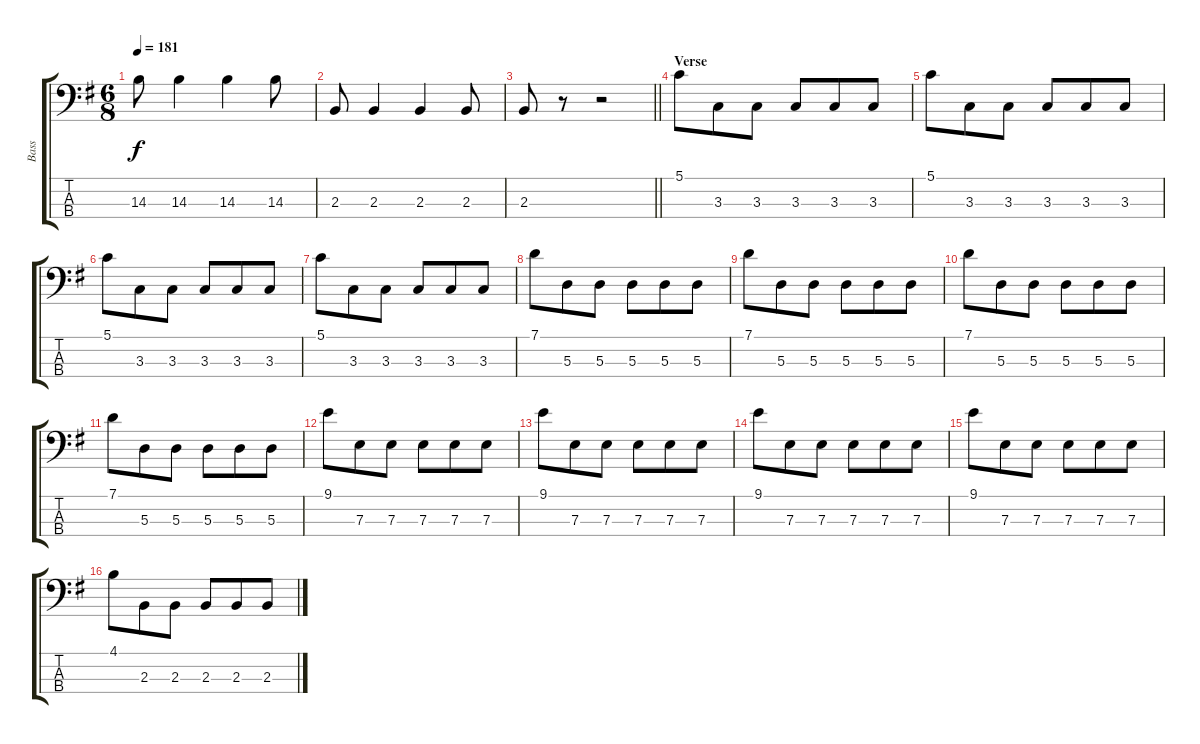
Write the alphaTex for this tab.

\track ("Bass" "Bass") {instrument electricbassfinger}
\staff {score tabs}
\tuning (G2 D2 A1 E1) {hide}
\ts (6 8)
\tempo 181
\clef f4
\ks eminor
14.3.8{dy f} 14.3.4 14.3.4 14.3.8 |
2.3.8 2.3.4 2.3.4 2.3.8 |
\barLineRight lightlight
2.3.8 r.8 r.2 |
\section ("" "Verse")
5.1.8{volume 10 instrument electricbassfinger} 3.3.8 3.3.8 3.3.8 3.3.8 3.3.8 |
5.1.8 3.3.8 3.3.8 3.3.8 3.3.8 3.3.8 |
5.1.8 3.3.8 3.3.8 3.3.8 3.3.8 3.3.8 |
5.1.8 3.3.8 3.3.8 3.3.8 3.3.8 3.3.8 |
7.1.8 5.3.8 5.3.8 5.3.8 5.3.8 5.3.8 |
7.1.8 5.3.8 5.3.8 5.3.8 5.3.8 5.3.8 |
7.1.8 5.3.8 5.3.8 5.3.8 5.3.8 5.3.8 |
7.1.8 5.3.8 5.3.8 5.3.8 5.3.8 5.3.8 |
9.1.8 7.3.8 7.3.8 7.3.8 7.3.8 7.3.8 |
9.1.8 7.3.8 7.3.8 7.3.8 7.3.8 7.3.8 |
9.1.8 7.3.8 7.3.8 7.3.8 7.3.8 7.3.8 |
9.1.8 7.3.8 7.3.8 7.3.8 7.3.8 7.3.8 |
4.1.8 2.3.8 2.3.8 2.3.8 2.3.8 2.3.8
